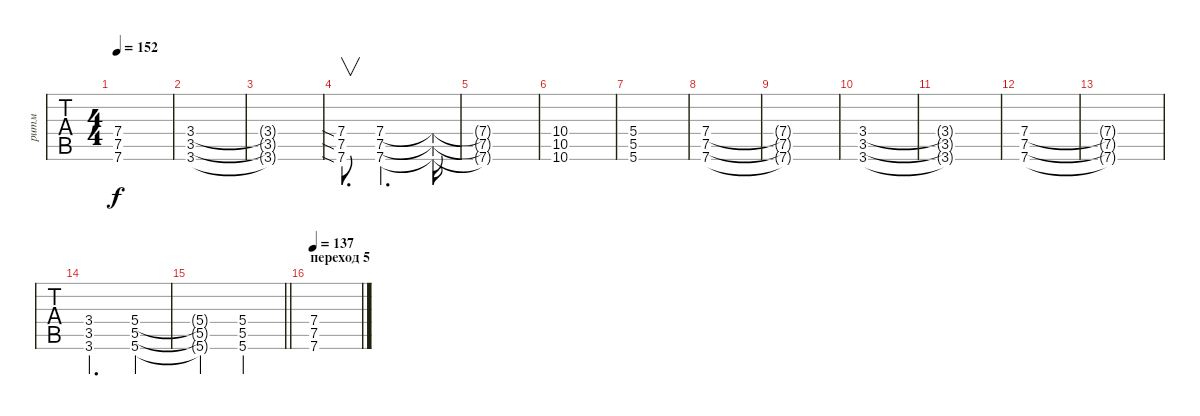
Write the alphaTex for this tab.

\track ("ритм" "ритм") {instrument distortionguitar}
\staff {tabs}
\tuning (E4 B3 G3 D3 A2 D2) {hide}
\ts (4 4)
\tempo 152
\clef g2
\ks c
(7.4{t} 7.5{t} 7.6{t}).1{dy f} |
(3.4 3.5 3.6).1 |
(3.4{t} 3.5{t} 3.6{t}).1 |
(7.4{sia} 7.5{sia} 7.6{sia}).8{v d} (7.4 7.5 7.6).2{d} (7.4{t} 7.5{t} 7.6{t}).16 |
(7.4{t} 7.5{t} 7.6{t}).1 |
(10.4 10.5 10.6).1 |
(5.4 5.5 5.6).1 |
(7.4 7.5 7.6).1 |
(7.4{t} 7.5{t} 7.6{t}).1 |
(3.4 3.5 3.6).1 |
(3.4{t} 3.5{t} 3.6{t}).1 |
(7.4 7.5 7.6).1 |
(7.4{t} 7.5{t} 7.6{t}).1 |
(3.4 3.5 3.6).2{d} (5.4 5.5 5.6).4 |
\barLineRight lightlight
(5.4{t} 5.5{t} 5.6{t}).2 (5.4 5.5 5.6).2 |
\section ("" "переход 5")
\tempo 137
(7.4 7.5 7.6).1
